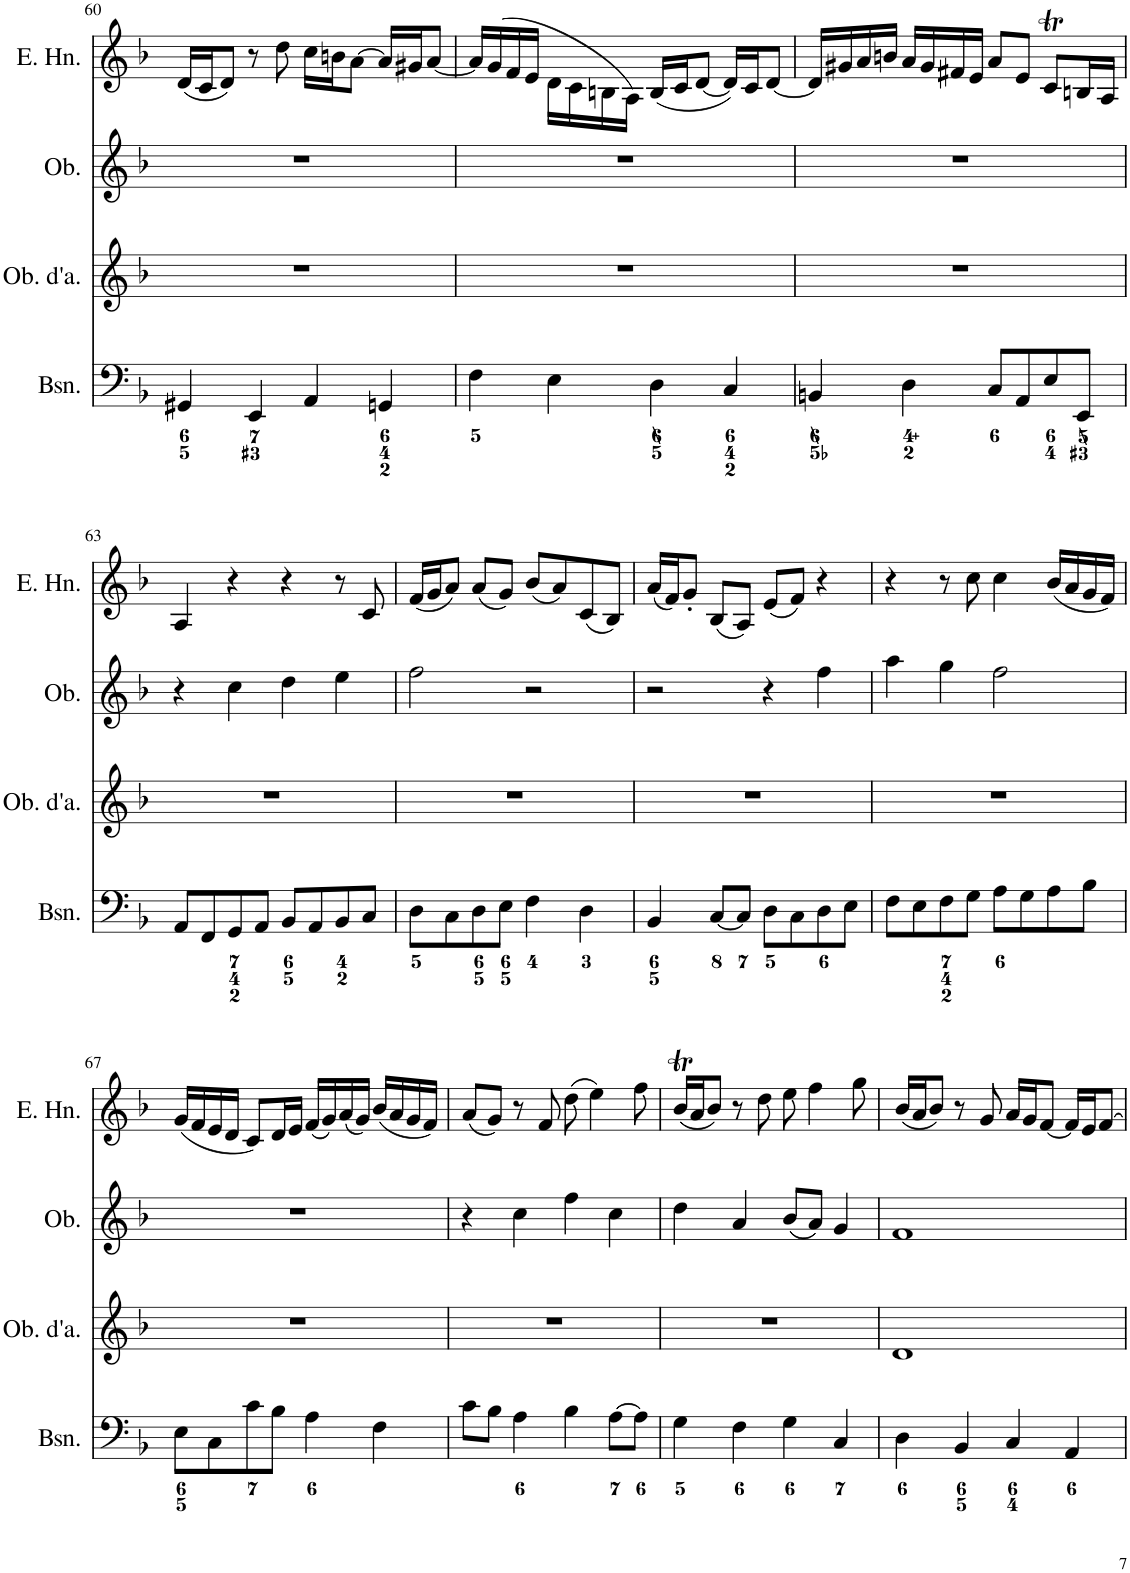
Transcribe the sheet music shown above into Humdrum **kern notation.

**kern	**kern	**kern	**kern
*part4	*part3	*part2	*part1
*staff4	*staff3	*staff2	*staff1
*I"Bassoon	*I"Oboe d'amore	*I"Oboe	*I"English Horn
*I'Bsn.	*I'Ob. d'a.	*I'Ob.	*I'E. Hn.
!!LO:PB:g=z
*clefF4	*clefG2	*clefG2	*clefG2
*	*	*	*ITrd4c7
*k[b-]	*k[b-]	*k[b-]	*k[b-]
*M4/4	*M4/4	*M4/4	*M4/4
*met(c)	*met(c)	*met(c)	*met(c)
=60	=60	=60	=60
4GG#X/	1r	1r	(16d/LL
.	.	.	16c/J
.	.	.	8d/J)
4EE/	.	.	8r
.	.	.	8dd\
4AA/	.	.	16cc\LL
.	.	.	16bn\J
.	.	.	[8a\J
4GGn/	.	.	16a/LL]
.	.	.	16g#X/J
.	.	.	[8a/J
=61	=61	=61	=61
4F\	1r	1r	16a/LL]
.	.	.	(16g/
.	.	.	16f/
.	.	.	16e/JJ
4E\	.	.	16d\LL
.	.	.	16c\
.	.	.	16Bn\
.	.	.	16A\JJ)
4D\	.	.	(16B/LL
.	.	.	16c/J
.	.	.	[8d/J
4C/	.	.	16d/LL])
.	.	.	16c/J
.	.	.	[8d/J
=62	=62	=62	=62
4BBn/	1r	1r	16d/LL]
.	.	.	16g#X/
.	.	.	16a/
.	.	.	16bn/JJ
4D\	.	.	16a/LL
.	.	.	16g#/
.	.	.	16f#X/
.	.	.	16e/JJ
8C/L	.	.	8a/L
8AA/	.	.	8e/J
8E/	.	.	8cT/L
8EE/J	.	.	16Bn/L
.	.	.	16A/JJ
!!LO:LB:g=z
=63	=63	=63	=63
8AA/L	1r	4r	4A/
8FF/	.	.	.
8GG/	.	4cc\	4r
8AA/J	.	.	.
8BB-/L	.	4dd\	4r
8AA/	.	.	.
8BB-/	.	4ee\	8r
8C/J	.	.	8c/
=64	=64	=64	=64
8D\L	1r	2ff\	(16f/LL
.	.	.	16g/J
8C\	.	.	8a/J)
8D\	.	.	(8a/L
8E\J	.	.	8g/J)
4F\	.	2r	(8b-/L
.	.	.	8a/)
4D\	.	.	(8c/
.	.	.	8B-/J)
=65	=65	=65	=65
4BB-/	1r	2r	(16a/LL
.	.	.	16f/J)
.	.	.	8g'/J
[8C/L	.	.	(8B-/L
8C/J]	.	.	8A/J)
8D\L	.	4r	(8e/L
8C\	.	.	8f/J)
8D\	.	4ff\	4r
8E\J	.	.	.
=66	=66	=66	=66
8F\L	1r	4aa\	4r
8E\	.	.	.
8F\	.	4gg\	8r
8G\J	.	.	8cc\
8A\L	.	2ff\	4cc\
8G\	.	.	.
8A\	.	.	(16b-/LL
.	.	.	16a/
8B-\J	.	.	16g/
.	.	.	16f/JJ)
!!LO:LB:g=z
=67	=67	=67	=67
8E\L	1r	1r	(16g/LL
.	.	.	16f/
8C\	.	.	16e/
.	.	.	16d/JJ
8c\	.	.	8c/L)
8B-\J	.	.	16d/L
.	.	.	16e/JJ
4A\	.	.	(16f/LL
.	.	.	16g/)
.	.	.	(16a/
.	.	.	16g/JJ)
4F\	.	.	(16b-/LL
.	.	.	16a/
.	.	.	16g/
.	.	.	16f/JJ)
=68	=68	=68	=68
8c\L	1r	4r	(8a/L
8B-\J	.	.	8g/J)
4A\	.	4cc\	8r
.	.	.	8f/
4B-\	.	4ff\	(8dd\
.	.	.	4ee\)
[8A\L	.	4cc\	.
8A\J]	.	.	8ff\
=69	=69	=69	=69
4G\	1r	4dd\	(16b-T/LL
.	.	.	16a/J
.	.	.	8b-/J)
4F\	.	4a/	8r
.	.	.	8dd\
4G\	.	(8b-/L	8ee\
.	.	8a/J)	4ff\
4C/	.	4g/	.
.	.	.	8gg\
=70	=70	=70	=70
4D\	1d	1f	(16b-/LL
.	.	.	16a/J
.	.	.	8b-/J)
4BB-/	.	.	8r
.	.	.	8g/
4C/	.	.	16a/LL
.	.	.	16g/J
.	.	.	[8f/J
4AA/	.	.	16f/LL]
.	.	.	16e/J
.	.	.	[8f/J
=	=	=	=
*-	*-	*-	*-
